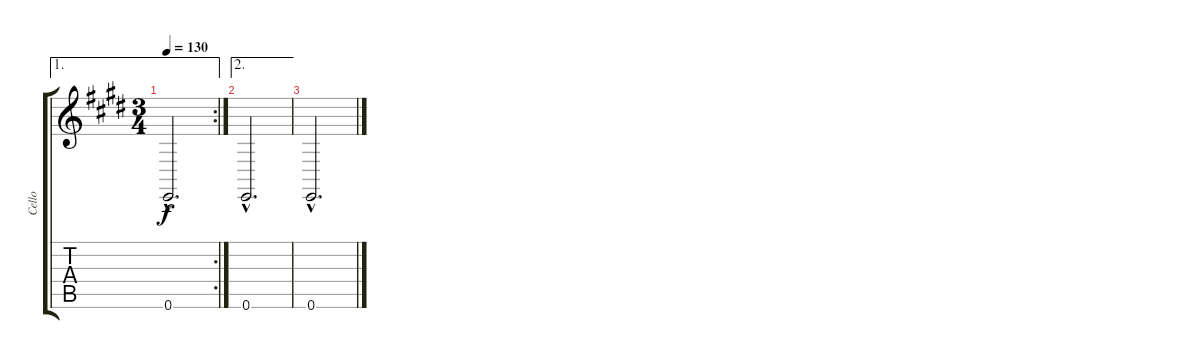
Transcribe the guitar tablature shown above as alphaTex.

\track ("Cello" "Cello") {instrument cello}
\staff {score tabs}
\tuning (E4 B3 G3 D3 A2 E2) {hide}
\ae 1
\rc 2
\ts (3 4)
\tempo 130
\clef g2
\ks e
0.6{hac}.2{d dy f} |
\ae 2
0.6{hac}.2{d} |
0.6{hac}.2{d}
